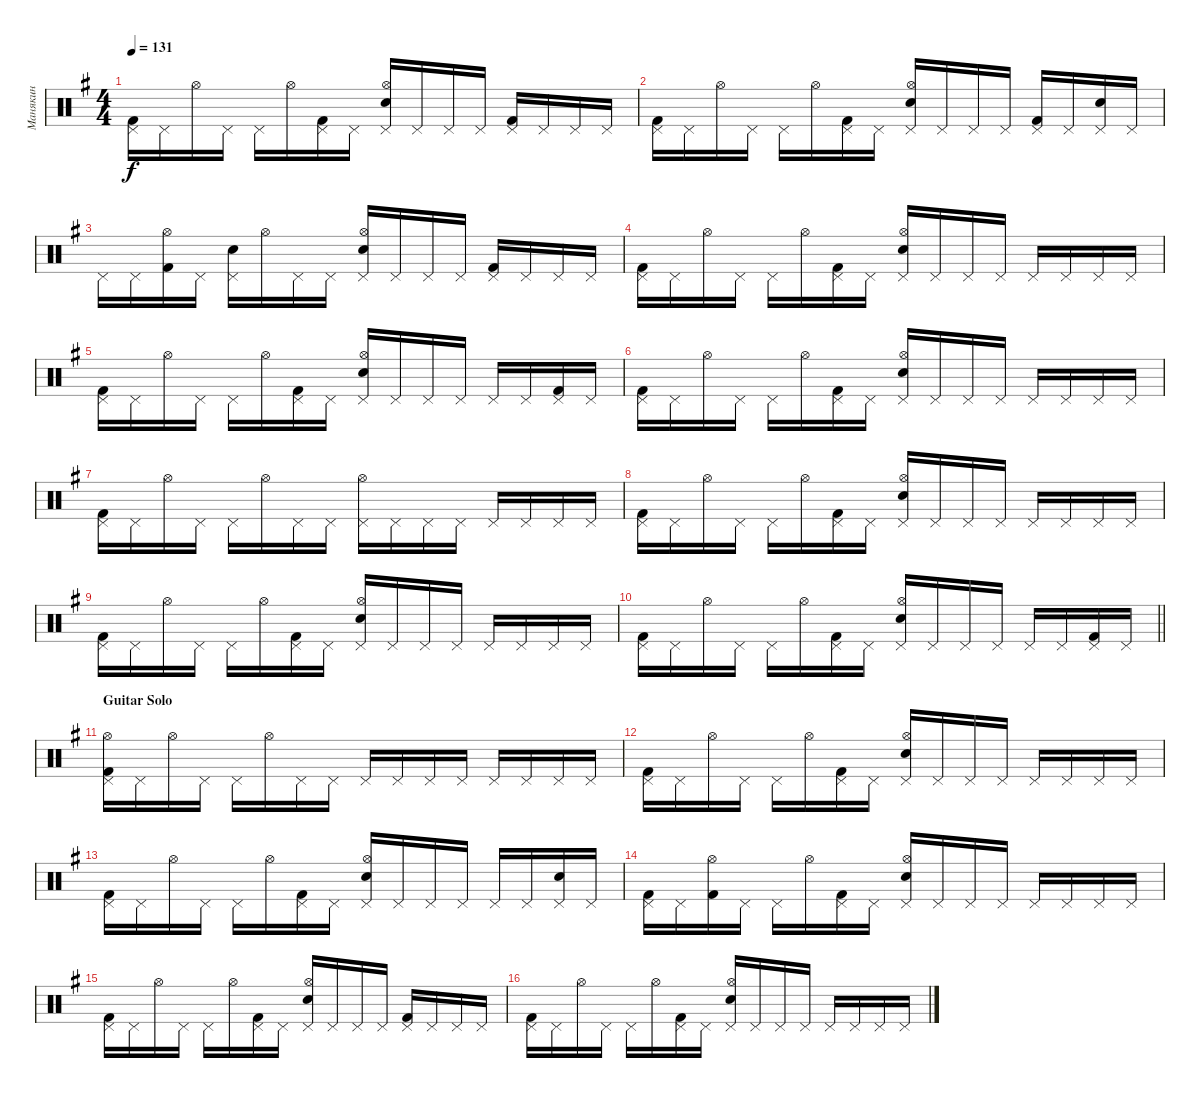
\track ("Манякин" "Манякин") {instrument percussion}
\staff {score}
\articulation defaults
\ts (4 4)
\tempo 131
\clef neutral
\ks g
("Pedal Hi-Hat (hit)" "Kick (hit) 2").16{dy f} "Pedal Hi-Hat (hit)"{x}.16 "Hi-Hat (open)"{x}.16 "Pedal Hi-Hat (hit)"{x}.16 "Pedal Hi-Hat (hit)".16 "Hi-Hat (open)"{x}.16 ("Pedal Hi-Hat (hit)"{x} "Kick (hit) 2").16 "Pedal Hi-Hat (hit)"{x}.16 ("Pedal Hi-Hat (hit)" "Hi-Hat (open)" "Snare (hit) 2").16 "Pedal Hi-Hat (hit)"{x}.16 "Pedal Hi-Hat (hit)"{x}.16 "Pedal Hi-Hat (hit)"{x}.16 ("Pedal Hi-Hat (hit)" "Kick (hit) 2").16 "Pedal Hi-Hat (hit)"{x}.16 "Pedal Hi-Hat (hit)"{x}.16 "Pedal Hi-Hat (hit)"{x}.16 |
("Pedal Hi-Hat (hit)" "Kick (hit) 2").16 "Pedal Hi-Hat (hit)"{x}.16 "Hi-Hat (open)"{x}.16 "Pedal Hi-Hat (hit)"{x}.16 "Pedal Hi-Hat (hit)".16 "Hi-Hat (open)"{x}.16 ("Pedal Hi-Hat (hit)"{x} "Kick (hit) 2").16 "Pedal Hi-Hat (hit)"{x}.16 ("Pedal Hi-Hat (hit)" "Hi-Hat (open)" "Snare (hit) 2").16 "Pedal Hi-Hat (hit)"{x}.16 "Pedal Hi-Hat (hit)"{x}.16 "Pedal Hi-Hat (hit)"{x}.16 ("Pedal Hi-Hat (hit)" "Kick (hit) 2").16 "Pedal Hi-Hat (hit)"{x}.16 ("Pedal Hi-Hat (hit)"{x} "Snare (hit) 2").16 "Pedal Hi-Hat (hit)"{x}.16 |
"Pedal Hi-Hat (hit)".16 "Pedal Hi-Hat (hit)"{x}.16 ("Hi-Hat (open)"{x} "Kick (hit) 2").16 "Pedal Hi-Hat (hit)"{x}.16 ("Pedal Hi-Hat (hit)" "Snare (hit) 2").16 "Hi-Hat (open)"{x}.16 "Pedal Hi-Hat (hit)"{x}.16 "Pedal Hi-Hat (hit)"{x}.16 ("Pedal Hi-Hat (hit)" "Hi-Hat (open)" "Snare (hit) 2").16 "Pedal Hi-Hat (hit)"{x}.16 "Pedal Hi-Hat (hit)"{x}.16 "Pedal Hi-Hat (hit)"{x}.16 ("Pedal Hi-Hat (hit)" "Kick (hit) 2").16 "Pedal Hi-Hat (hit)"{x}.16 "Pedal Hi-Hat (hit)"{x}.16 "Pedal Hi-Hat (hit)"{x}.16 |
("Pedal Hi-Hat (hit)" "Kick (hit) 2").16 "Pedal Hi-Hat (hit)"{x}.16 "Hi-Hat (open)"{x}.16 "Pedal Hi-Hat (hit)"{x}.16 "Pedal Hi-Hat (hit)".16 "Hi-Hat (open)"{x}.16 ("Pedal Hi-Hat (hit)"{x} "Kick (hit) 2").16 "Pedal Hi-Hat (hit)"{x}.16 ("Pedal Hi-Hat (hit)" "Hi-Hat (open)" "Snare (hit) 2").16 "Pedal Hi-Hat (hit)"{x}.16 "Pedal Hi-Hat (hit)"{x}.16 "Pedal Hi-Hat (hit)"{x}.16 "Pedal Hi-Hat (hit)".16 "Pedal Hi-Hat (hit)"{x}.16 "Pedal Hi-Hat (hit)"{x}.16 "Pedal Hi-Hat (hit)"{x}.16 |
("Pedal Hi-Hat (hit)" "Kick (hit) 2").16 "Pedal Hi-Hat (hit)"{x}.16 "Hi-Hat (open)"{x}.16 "Pedal Hi-Hat (hit)"{x}.16 "Pedal Hi-Hat (hit)".16 "Hi-Hat (open)"{x}.16 ("Pedal Hi-Hat (hit)"{x} "Kick (hit) 2").16 "Pedal Hi-Hat (hit)"{x}.16 ("Pedal Hi-Hat (hit)" "Hi-Hat (open)" "Snare (hit) 2").16 "Pedal Hi-Hat (hit)"{x}.16 "Pedal Hi-Hat (hit)"{x}.16 "Pedal Hi-Hat (hit)"{x}.16 "Pedal Hi-Hat (hit)".16 "Pedal Hi-Hat (hit)"{x}.16 ("Pedal Hi-Hat (hit)"{x} "Kick (hit) 2").16 "Pedal Hi-Hat (hit)"{x}.16 |
("Pedal Hi-Hat (hit)" "Kick (hit) 2").16 "Pedal Hi-Hat (hit)"{x}.16 "Hi-Hat (open)"{x}.16 "Pedal Hi-Hat (hit)"{x}.16 "Pedal Hi-Hat (hit)".16 "Hi-Hat (open)"{x}.16 ("Pedal Hi-Hat (hit)"{x} "Kick (hit) 2").16 "Pedal Hi-Hat (hit)"{x}.16 ("Pedal Hi-Hat (hit)" "Hi-Hat (open)" "Snare (hit) 2").16 "Pedal Hi-Hat (hit)"{x}.16 "Pedal Hi-Hat (hit)"{x}.16 "Pedal Hi-Hat (hit)"{x}.16 "Pedal Hi-Hat (hit)".16 "Pedal Hi-Hat (hit)"{x}.16 "Pedal Hi-Hat (hit)"{x}.16 "Pedal Hi-Hat (hit)"{x}.16 |
("Pedal Hi-Hat (hit)" "Kick (hit) 2").16 "Pedal Hi-Hat (hit)"{x}.16 "Hi-Hat (open)"{x}.16 "Pedal Hi-Hat (hit)"{x}.16 "Pedal Hi-Hat (hit)".16 "Hi-Hat (open)"{x}.16 "Pedal Hi-Hat (hit)"{x}.16 "Pedal Hi-Hat (hit)"{x}.16 ("Pedal Hi-Hat (hit)" "Hi-Hat (open)").16 "Pedal Hi-Hat (hit)"{x}.16 "Pedal Hi-Hat (hit)"{x}.16 "Pedal Hi-Hat (hit)"{x}.16 "Pedal Hi-Hat (hit)"{x}.16 "Pedal Hi-Hat (hit)"{x}.16 "Pedal Hi-Hat (hit)"{x}.16 "Pedal Hi-Hat (hit)"{x}.16 |
("Pedal Hi-Hat (hit)" "Kick (hit) 2").16 "Pedal Hi-Hat (hit)"{x}.16 "Hi-Hat (open)"{x}.16 "Pedal Hi-Hat (hit)"{x}.16 "Pedal Hi-Hat (hit)".16 "Hi-Hat (open)"{x}.16 ("Pedal Hi-Hat (hit)"{x} "Kick (hit) 2").16 "Pedal Hi-Hat (hit)"{x}.16 ("Pedal Hi-Hat (hit)" "Hi-Hat (open)" "Snare (hit) 2").16 "Pedal Hi-Hat (hit)"{x}.16 "Pedal Hi-Hat (hit)"{x}.16 "Pedal Hi-Hat (hit)"{x}.16 "Pedal Hi-Hat (hit)".16 "Pedal Hi-Hat (hit)"{x}.16 "Pedal Hi-Hat (hit)"{x}.16 "Pedal Hi-Hat (hit)"{x}.16 |
("Pedal Hi-Hat (hit)" "Kick (hit) 2").16 "Pedal Hi-Hat (hit)"{x}.16 "Hi-Hat (open)"{x}.16 "Pedal Hi-Hat (hit)"{x}.16 "Pedal Hi-Hat (hit)".16 "Hi-Hat (open)"{x}.16 ("Pedal Hi-Hat (hit)"{x} "Kick (hit) 2").16 "Pedal Hi-Hat (hit)"{x}.16 ("Pedal Hi-Hat (hit)" "Hi-Hat (open)" "Snare (hit) 2").16 "Pedal Hi-Hat (hit)"{x}.16 "Pedal Hi-Hat (hit)"{x}.16 "Pedal Hi-Hat (hit)"{x}.16 "Pedal Hi-Hat (hit)".16 "Pedal Hi-Hat (hit)"{x}.16 "Pedal Hi-Hat (hit)"{x}.16 "Pedal Hi-Hat (hit)"{x}.16 |
\barLineRight lightlight
("Pedal Hi-Hat (hit)" "Kick (hit) 2").16 "Pedal Hi-Hat (hit)"{x}.16 "Hi-Hat (open)"{x}.16 "Pedal Hi-Hat (hit)"{x}.16 "Pedal Hi-Hat (hit)".16 "Hi-Hat (open)"{x}.16 ("Pedal Hi-Hat (hit)"{x} "Kick (hit) 2").16 "Pedal Hi-Hat (hit)"{x}.16 ("Pedal Hi-Hat (hit)" "Hi-Hat (open)" "Snare (hit) 2").16 "Pedal Hi-Hat (hit)"{x}.16 "Pedal Hi-Hat (hit)"{x}.16 "Pedal Hi-Hat (hit)"{x}.16 "Pedal Hi-Hat (hit)".16 "Pedal Hi-Hat (hit)"{x}.16 ("Pedal Hi-Hat (hit)"{x} "Kick (hit) 2").16 "Pedal Hi-Hat (hit)"{x}.16 |
\section ("" "Guitar Solo")
("Pedal Hi-Hat (hit)" "Hi-Hat (open)" "Kick (hit) 2").16 "Pedal Hi-Hat (hit)"{x}.16 "Hi-Hat (open)"{x}.16 "Pedal Hi-Hat (hit)"{x}.16 "Pedal Hi-Hat (hit)"{x}.16 "Hi-Hat (open)"{x}.16 "Pedal Hi-Hat (hit)"{x}.16 "Pedal Hi-Hat (hit)"{x}.16 "Pedal Hi-Hat (hit)"{x}.16 "Pedal Hi-Hat (hit)"{x}.16 "Pedal Hi-Hat (hit)"{x}.16 "Pedal Hi-Hat (hit)"{x}.16 "Pedal Hi-Hat (hit)".16 "Pedal Hi-Hat (hit)"{x}.16 "Pedal Hi-Hat (hit)"{x}.16 "Pedal Hi-Hat (hit)"{x}.16 |
("Pedal Hi-Hat (hit)" "Kick (hit) 2").16 "Pedal Hi-Hat (hit)"{x}.16 "Hi-Hat (open)"{x}.16 "Pedal Hi-Hat (hit)"{x}.16 "Pedal Hi-Hat (hit)".16 "Hi-Hat (open)"{x}.16 ("Pedal Hi-Hat (hit)"{x} "Kick (hit) 2").16 "Pedal Hi-Hat (hit)"{x}.16 ("Pedal Hi-Hat (hit)" "Hi-Hat (open)" "Snare (hit) 2").16 "Pedal Hi-Hat (hit)"{x}.16 "Pedal Hi-Hat (hit)"{x}.16 "Pedal Hi-Hat (hit)"{x}.16 "Pedal Hi-Hat (hit)".16 "Pedal Hi-Hat (hit)"{x}.16 "Pedal Hi-Hat (hit)"{x}.16 "Pedal Hi-Hat (hit)"{x}.16 |
("Pedal Hi-Hat (hit)" "Kick (hit) 2").16 "Pedal Hi-Hat (hit)"{x}.16 "Hi-Hat (open)"{x}.16 "Pedal Hi-Hat (hit)"{x}.16 "Pedal Hi-Hat (hit)".16 "Hi-Hat (open)"{x}.16 ("Pedal Hi-Hat (hit)"{x} "Kick (hit) 2").16 "Pedal Hi-Hat (hit)"{x}.16 ("Pedal Hi-Hat (hit)" "Hi-Hat (open)" "Snare (hit) 2").16 "Pedal Hi-Hat (hit)"{x}.16 "Pedal Hi-Hat (hit)"{x}.16 "Pedal Hi-Hat (hit)"{x}.16 "Pedal Hi-Hat (hit)".16 "Pedal Hi-Hat (hit)"{x}.16 ("Pedal Hi-Hat (hit)"{x} "Snare (hit) 2").16 "Pedal Hi-Hat (hit)"{x}.16 |
("Pedal Hi-Hat (hit)" "Kick (hit) 2").16 "Pedal Hi-Hat (hit)"{x}.16 ("Hi-Hat (open)"{x} "Kick (hit) 2").16 "Pedal Hi-Hat (hit)"{x}.16 "Pedal Hi-Hat (hit)".16 "Hi-Hat (open)"{x}.16 ("Pedal Hi-Hat (hit)"{x} "Kick (hit) 2").16 "Pedal Hi-Hat (hit)"{x}.16 ("Pedal Hi-Hat (hit)" "Hi-Hat (open)" "Snare (hit) 2").16 "Pedal Hi-Hat (hit)"{x}.16 "Pedal Hi-Hat (hit)"{x}.16 "Pedal Hi-Hat (hit)"{x}.16 "Pedal Hi-Hat (hit)".16 "Pedal Hi-Hat (hit)"{x}.16 "Pedal Hi-Hat (hit)"{x}.16 "Pedal Hi-Hat (hit)"{x}.16 |
("Pedal Hi-Hat (hit)" "Kick (hit) 2").16 "Pedal Hi-Hat (hit)"{x}.16 "Hi-Hat (open)"{x}.16 "Pedal Hi-Hat (hit)"{x}.16 "Pedal Hi-Hat (hit)".16 "Hi-Hat (open)"{x}.16 ("Pedal Hi-Hat (hit)"{x} "Kick (hit) 2").16 "Pedal Hi-Hat (hit)"{x}.16 ("Pedal Hi-Hat (hit)" "Hi-Hat (open)" "Snare (hit) 2").16 "Pedal Hi-Hat (hit)"{x}.16 "Pedal Hi-Hat (hit)"{x}.16 "Pedal Hi-Hat (hit)"{x}.16 ("Pedal Hi-Hat (hit)" "Kick (hit) 2").16 "Pedal Hi-Hat (hit)"{x}.16 "Pedal Hi-Hat (hit)"{x}.16 "Pedal Hi-Hat (hit)"{x}.16 |
("Pedal Hi-Hat (hit)" "Kick (hit) 2").16 "Pedal Hi-Hat (hit)"{x}.16 "Hi-Hat (open)"{x}.16 "Pedal Hi-Hat (hit)"{x}.16 "Pedal Hi-Hat (hit)".16 "Hi-Hat (open)"{x}.16 ("Pedal Hi-Hat (hit)"{x} "Kick (hit) 2").16 "Pedal Hi-Hat (hit)"{x}.16 ("Pedal Hi-Hat (hit)" "Hi-Hat (open)" "Snare (hit) 2").16 "Pedal Hi-Hat (hit)"{x}.16 "Pedal Hi-Hat (hit)"{x}.16 "Pedal Hi-Hat (hit)"{x}.16 "Pedal Hi-Hat (hit)".16 "Pedal Hi-Hat (hit)"{x}.16 "Pedal Hi-Hat (hit)"{x}.16 "Pedal Hi-Hat (hit)"{x}.16
